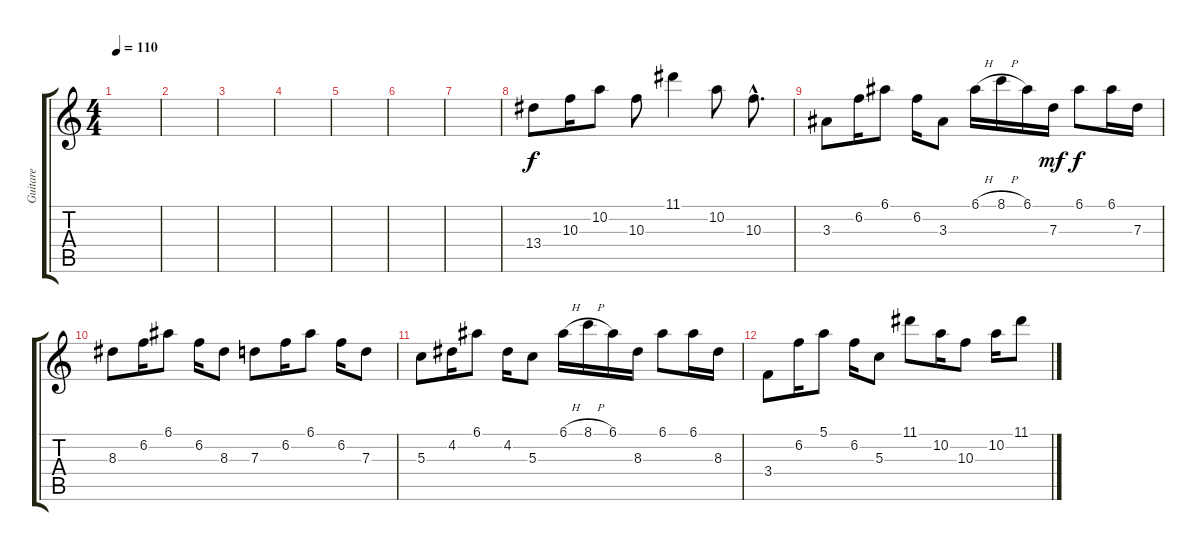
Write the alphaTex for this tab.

\track ("Guitare" "Guitare") {instrument electricguitarclean}
\staff {score tabs}
\tuning (E4 B3 G3 D3 A2 E2) {hide}
\ts (4 4)
\tempo 110
\clef g2
\ks c
|
|
|
|
|
|
|
13.4.8 10.3.16 10.2.8 10.3.8 11.1.4 10.2.8 10.3{hac}.8{d} |
3.3.8 6.2.16 6.1.8 6.2.16 3.3.8 6.1{h}.16 8.1{h}.16 6.1.16 7.3.16{dy mf} 6.1.8{dy f} 6.1.16 7.3.16 |
8.3.8 6.2.16 6.1.8 6.2.16 8.3.8 7.3.8 6.2.16 6.1.8 6.2.16 7.3.8 |
5.3.8 4.2.16 6.1.8 4.2.16 5.3.8 6.1{h}.16 8.1{h}.16 6.1.16 8.3.16 6.1.8 6.1.16 8.3.16 |
3.4.8 6.2.16 5.1.8 6.2.16 5.3.8 11.1.8 10.2.16 10.3.8 10.2.16 11.1.8
